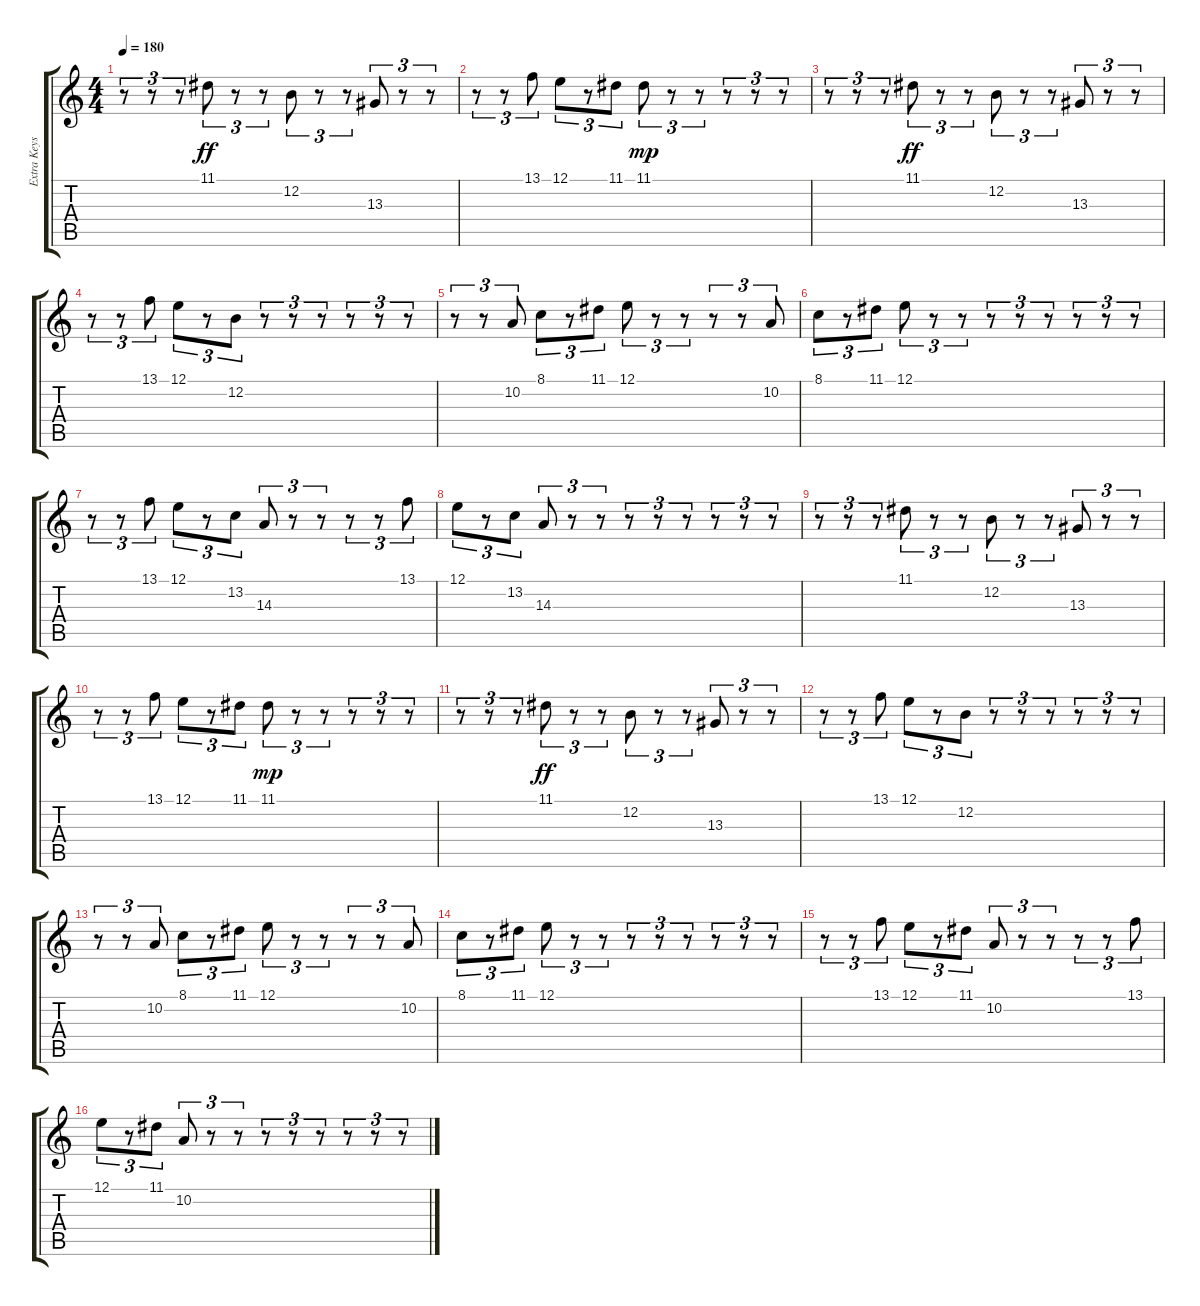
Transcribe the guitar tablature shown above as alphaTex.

\track ("Extra Keys/Strings" "Extra Keys") {instrument honkytonkpiano}
\staff {score tabs}
\tuning (E4 B3 G3 D3 A2 E2) {hide}
\ts (4 4)
\tempo 180
\clef g2
\ks c
r.8{tu (3 2) dy ff} r.8{tu (3 2)} r.8{tu (3 2)} 11.1.8{tu (3 2)} r.8{tu (3 2)} r.8{tu (3 2)} 12.2.8{tu (3 2)} r.8{tu (3 2)} r.8{tu (3 2)} 13.3.8{tu (3 2)} r.8{tu (3 2)} r.8{tu (3 2)} |
r.8{tu (3 2)} r.8{tu (3 2)} 13.1.8{tu (3 2)} 12.1.8{tu (3 2)} r.8{tu (3 2)} 11.1.8{tu (3 2)} 11.1.8{tu (3 2) dy mp} r.8{tu (3 2)} r.8{tu (3 2)} r.8{tu (3 2)} r.8{tu (3 2)} r.8{tu (3 2)} |
r.8{tu (3 2)} r.8{tu (3 2)} r.8{tu (3 2)} 11.1.8{tu (3 2) dy ff} r.8{tu (3 2)} r.8{tu (3 2)} 12.2.8{tu (3 2)} r.8{tu (3 2)} r.8{tu (3 2)} 13.3.8{tu (3 2)} r.8{tu (3 2)} r.8{tu (3 2)} |
r.8{tu (3 2)} r.8{tu (3 2)} 13.1.8{tu (3 2)} 12.1.8{tu (3 2)} r.8{tu (3 2)} 12.2.8{tu (3 2)} r.8{tu (3 2)} r.8{tu (3 2)} r.8{tu (3 2)} r.8{tu (3 2)} r.8{tu (3 2)} r.8{tu (3 2)} |
r.8{tu (3 2) volume 11} r.8{tu (3 2)} 10.2.8{tu (3 2)} 8.1.8{tu (3 2)} r.8{tu (3 2)} 11.1.8{tu (3 2)} 12.1.8{tu (3 2)} r.8{tu (3 2)} r.8{tu (3 2)} r.8{tu (3 2)} r.8{tu (3 2)} 10.2.8{tu (3 2)} |
8.1.8{tu (3 2)} r.8{tu (3 2)} 11.1.8{tu (3 2)} 12.1.8{tu (3 2)} r.8{tu (3 2)} r.8{tu (3 2)} r.8{tu (3 2)} r.8{tu (3 2)} r.8{tu (3 2)} r.8{tu (3 2)} r.8{tu (3 2)} r.8{tu (3 2)} |
r.8{tu (3 2)} r.8{tu (3 2)} 13.1.8{tu (3 2)} 12.1.8{tu (3 2)} r.8{tu (3 2)} 13.2.8{tu (3 2)} 14.3.8{tu (3 2)} r.8{tu (3 2)} r.8{tu (3 2)} r.8{tu (3 2)} r.8{tu (3 2)} 13.1.8{tu (3 2)} |
12.1.8{tu (3 2)} r.8{tu (3 2)} 13.2.8{tu (3 2)} 14.3.8{tu (3 2)} r.8{tu (3 2)} r.8{tu (3 2)} r.8{tu (3 2)} r.8{tu (3 2)} r.8{tu (3 2)} r.8{tu (3 2)} r.8{tu (3 2)} r.8{tu (3 2)} |
r.8{tu (3 2)} r.8{tu (3 2)} r.8{tu (3 2)} 11.1.8{tu (3 2)} r.8{tu (3 2)} r.8{tu (3 2)} 12.2.8{tu (3 2)} r.8{tu (3 2)} r.8{tu (3 2)} 13.3.8{tu (3 2)} r.8{tu (3 2)} r.8{tu (3 2)} |
r.8{tu (3 2)} r.8{tu (3 2)} 13.1.8{tu (3 2)} 12.1.8{tu (3 2)} r.8{tu (3 2)} 11.1.8{tu (3 2)} 11.1.8{tu (3 2) dy mp} r.8{tu (3 2)} r.8{tu (3 2)} r.8{tu (3 2)} r.8{tu (3 2)} r.8{tu (3 2)} |
r.8{tu (3 2)} r.8{tu (3 2)} r.8{tu (3 2)} 11.1.8{tu (3 2) dy ff} r.8{tu (3 2)} r.8{tu (3 2)} 12.2.8{tu (3 2)} r.8{tu (3 2)} r.8{tu (3 2)} 13.3.8{tu (3 2)} r.8{tu (3 2)} r.8{tu (3 2)} |
r.8{tu (3 2)} r.8{tu (3 2)} 13.1.8{tu (3 2)} 12.1.8{tu (3 2)} r.8{tu (3 2)} 12.2.8{tu (3 2)} r.8{tu (3 2)} r.8{tu (3 2)} r.8{tu (3 2)} r.8{tu (3 2)} r.8{tu (3 2)} r.8{tu (3 2)} |
r.8{tu (3 2) volume 11} r.8{tu (3 2)} 10.2.8{tu (3 2)} 8.1.8{tu (3 2)} r.8{tu (3 2)} 11.1.8{tu (3 2)} 12.1.8{tu (3 2)} r.8{tu (3 2)} r.8{tu (3 2)} r.8{tu (3 2)} r.8{tu (3 2)} 10.2.8{tu (3 2)} |
8.1.8{tu (3 2)} r.8{tu (3 2)} 11.1.8{tu (3 2)} 12.1.8{tu (3 2)} r.8{tu (3 2)} r.8{tu (3 2)} r.8{tu (3 2)} r.8{tu (3 2)} r.8{tu (3 2)} r.8{tu (3 2)} r.8{tu (3 2)} r.8{tu (3 2)} |
r.8{tu (3 2)} r.8{tu (3 2)} 13.1.8{tu (3 2)} 12.1.8{tu (3 2)} r.8{tu (3 2)} 11.1.8{tu (3 2)} 10.2.8{tu (3 2)} r.8{tu (3 2)} r.8{tu (3 2)} r.8{tu (3 2)} r.8{tu (3 2)} 13.1.8{tu (3 2)} |
12.1.8{tu (3 2)} r.8{tu (3 2)} 11.1.8{tu (3 2)} 10.2.8{tu (3 2)} r.8{tu (3 2)} r.8{tu (3 2)} r.8{tu (3 2)} r.8{tu (3 2)} r.8{tu (3 2)} r.8{tu (3 2)} r.8{tu (3 2)} r.8{tu (3 2)}
